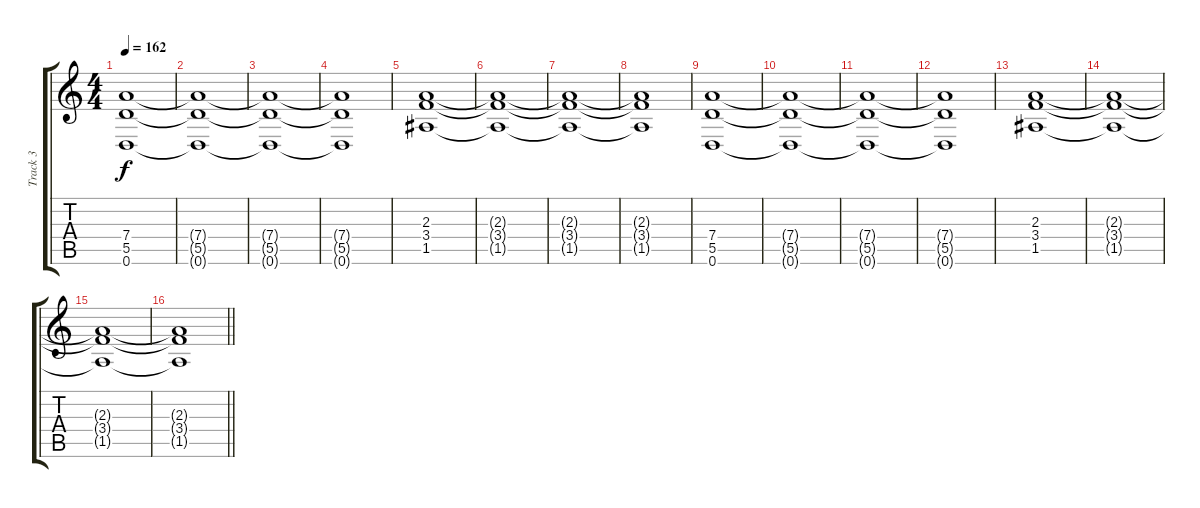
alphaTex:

\track ("Track 3" "Track 3") {instrument distortionguitar}
\staff {score tabs}
\tuning (E4 B3 G3 D3 A2 D2) {hide}
\ts (4 4)
\section ("" "")
\tempo 162
\clef g2
\ks c
(7.4 5.5 0.6).1{dy f} |
(7.4{t} 5.5{t} 0.6{t}).1 |
(7.4{t} 5.5{t} 0.6{t}).1 |
(7.4{t} 5.5{t} 0.6{t}).1 |
(2.3 3.4 1.5).1 |
(2.3{t} 3.4{t} 1.5{t}).1 |
(2.3{t} 3.4{t} 1.5{t}).1 |
(2.3{t} 3.4{t} 1.5{t}).1 |
(7.4 5.5 0.6).1 |
(7.4{t} 5.5{t} 0.6{t}).1 |
(7.4{t} 5.5{t} 0.6{t}).1 |
(7.4{t} 5.5{t} 0.6{t}).1 |
(2.3 3.4 1.5).1 |
(2.3{t} 3.4{t} 1.5{t}).1 |
(2.3{t} 3.4{t} 1.5{t}).1 |
\barLineRight lightlight
(2.3{t} 3.4{t} 1.5{t}).1
